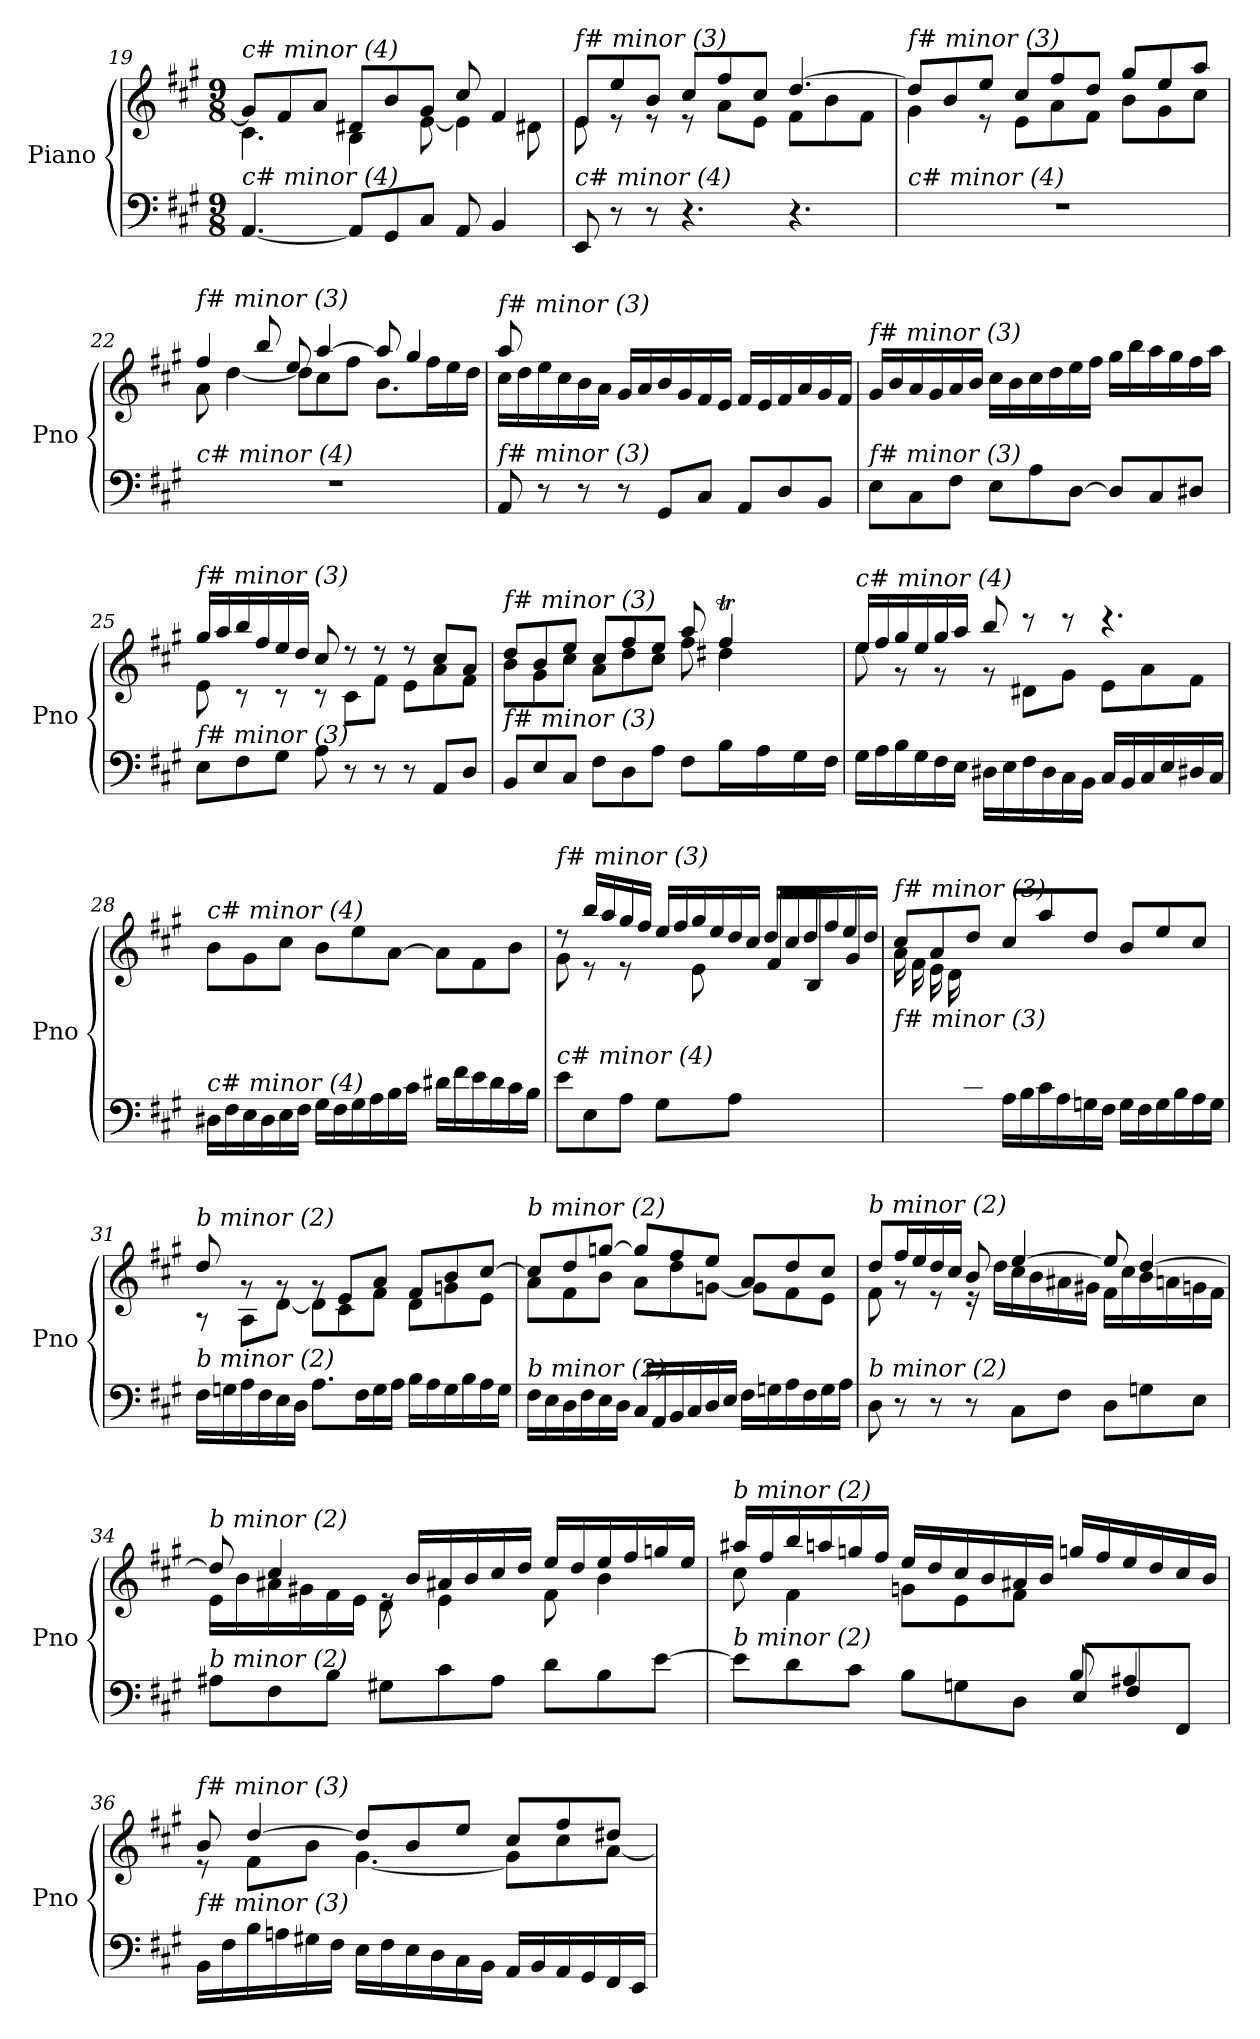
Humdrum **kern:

**kern	**kern
*part1	*part1
*staff2	*staff1
*I"Piano	*
*I'Pno	*
*clefF4	*clefG2
*k[f#c#g#]	*k[f#c#g#]
*M9/8	*M9/8
=19	=19
*	*^
!	!LO:TX:i:t=c# minor (4)	!
!LO:TX:i:t=c# minor (4)	!	!
[4.AA/	8g#/L]	4.c#\
.	8f#/	.
.	8a/J	.
8AA/L]	8d#X/L	4B\
8GG#/	8b/	.
8C#/J	8g#/J	[8e\
8AA/	8cc#/	4e\]
4BB/	4f#/	.
.	.	8d#X\
=20	=20	=20
!	!LO:TX:i:t=f# minor (3)	!
!LO:TX:i:t=c# minor (4)	!	!
8EE/	8e/L	8e\
8r	8ee/	8r
8r	8b/J	8r
4.r	8cc#/L	8r
.	8ff#/	8a\L
.	8cc#/J	8e\J
4.r	[4.dd/	8f#\L
.	.	8b\
.	.	8f#\J
!!LO:LB:g=z	!!
=21	=21	=21
!	!LO:TX:i:t=f# minor (3)	!
!LO:TX:i:t=c# minor (4)	!	!
8%9r	8dd/L]	4g#\
.	8b/	.
.	8ee/J	8r
.	8cc#/L	8e\L
.	8ff#/	8a\
.	8dd/J	8f#\J
.	8gg#/L	8b\L
.	8ee/	8g#\
.	8aa/J	8cc#\J
=22	=22	=22
!	!LO:TX:i:t=f# minor (3)	!
!LO:TX:i:t=c# minor (4)	!	!
8%9r	4ff#/	8a\
.	.	[4dd\
.	8bb/	.
.	8ee/	8dd\L]
.	[4aa/	8cc#\
.	.	8ff#\J
.	8aa/]	8.b\L
.	4gg#/	.
.	.	16ff#\L
.	.	16ee\
.	.	16dd\JJ
=23	=23	=23
*^	*	*
!	!	!LO:TX:i:t=f# minor (3)	!
!LO:TX:i:t=f# minor (3)	!	!	!
8ryy	8AA/	16cc#\LL	8aa/
.	.	16dd\	.
1ryy	8r	16ee\	1ryy
.	.	16cc#\	.
.	8r	16b\	.
.	.	16a\JJ	.
.	8r	16g#/LL	.
.	.	16a/	.
.	8GG#/L	16b/	.
.	.	16g#/	.
.	8C#/J	16f#/	.
.	.	16e/JJ	.
.	8AA/L	16f#/LL	.
.	.	16e/	.
.	8D/	16f#/	.
.	.	16a/	.
.	8BB/J	16g#/	.
.	.	16f#/JJ	.
*v	*v	*	*
*	*v	*v
!!LO:LB:g=z
=24	=24
!	!LO:TX:i:t=f# minor (3)
!LO:TX:i:t=f# minor (3)	!
8E\L	16g#/LL
.	16b/
8C#\	16a/
.	16g#/
8F#\J	16a/
.	16b/JJ
8E\L	16cc#\LL
.	16b\
8A\	16cc#\
.	16dd\
[8D\J	16ee\
.	16ff#\JJ
8D/L]	16gg#\LL
.	16bb\
8C#/	16aa\
.	16gg#\
8D#X/J	16ff#\
.	16aa\JJ
=25	=25
*	*^
!	!LO:TX:i:t=f# minor (3)	!
!LO:TX:i:t=f# minor (3)	!	!
8E\L	16gg#/LL	8e\
.	16aa/	.
8F#\	16bb/	8r
.	16ff#/	.
8G#\J	16ee/	8r
.	16dd/JJ	.
8A\	8cc#/	8r
8r	8r	8c#\L
8r	8r	8f#\J
8r	8r	8e\L
8AA/L	8cc#/L	8a\
8D/J	8a/J	8f#\J
=26	=26	=26
*^	*	*^
!	!	!LO:TX:i:t=f# minor (3)	!	!
!LO:TX:i:t=f# minor (3)	!	!	!	!
2..ryy	8BB/L	8dd/L	8b\L	2..ryy
.	8E/	8b/	8g#\	.
.	8C#/J	8ee/J	8cc#\J	.
.	8F#\L	8cc#/L	8a\L	.
.	8D\	8ff#/	8dd\	.
.	8A\J	8ee/J	8cc#\J	.
.	8F#\L	8aa/	8ff#\	.
4ryy	16B\L	4ff#T/	4dd#X\	32gg#yy
.	.	.	.	32ff#yy
.	16A\	.	.	32gg#yy
.	.	.	.	32ff#yy
.	16G#\	.	.	32gg#yy
.	.	.	.	16.ff#yy
.	16F#\JJ	.	.	.
*	*	*	*v	*v
!!LO:LB:g=z
=27	=27	=27	=27
!	!	!LO:TX:i:t=c# minor (4)	!
!LO:TX:i:t=c# minor (4)	!	!	!
*v	*v	*	*
16G#\LL	16ee/LL	8ee\
16A\	16ff#/	.
16B\	16gg#/	8r
16G#\	16ee/	.
16F#\	16gg#/	8r
16E\JJ	16aa/JJ	.
16D#X\LL	8bb/	8r
16E\	.	.
16F#\	8r	8d#X\L
16D#\	.	.
16C#\	8r	8g#\J
16BB\JJ	.	.
16C#/LL	4.r	8e\L
16BB/	.	.
16C#/	.	8a\
16E/	.	.
16D#X/	.	8f#\J
16C#/JJ	.	.
*	*v	*v
=28	=28
!	!LO:TX:i:t=c# minor (4)
!LO:TX:i:t=c# minor (4)	!
16D#X\LL	8b\L
16F#\	.
16E\	8g#\
16D#\	.
16E\	8cc#\J
16F#\JJ	.
16G#\LL	8b\L
16F#\	.
16G#\	8ee\
16A\	.
16B\	[8a\J
16c#\JJ	.
16d#X\LL	8a\L]
16f#\	.
16e\	8f#\
16d#\	.
16c#\	8b\J
16B\JJ	.
!!LO:LB:g=z
=29	=29
*^	*^
*	*	*	*^
!	!	!LO:TX:i:t=f# minor (3)	!	!
!LO:TX:i:t=c# minor (4)	!	!	!	!
4.ryy	8e\L	8rdd	8g#\	2ryy
.	8E\	16bb/LL	8r	.
.	.	16aa/	.	.
.	8A\J	16gg#/	8r	.
.	.	16ff#/JJ	.	.
2.ryy	8G#\L	16ee/LL	2.ryy	.
.	.	16ff#/	.	.
.	8ryy	16gg#/	.	8e\
.	.	16ee/	.	.
.	8A\J	16dd/	.	8ryy
.	.	16cc#/JJ	.	.
.	4.ryy	16dd/LL	.	8f#/L
.	.	16cc#/	.	.
.	.	16dd/	.	8B/
.	.	16ff#/	.	.
.	.	16ee/	.	8g#/J
.	.	16dd/JJ	.	.
*v	*v	*	*	*
*	*	*v	*v
=30	=30	=30
!	!LO:TX:i:t=f# minor (3)	!
!LO:TX:i:t=f# minor (3)	!	!
4ryy	8cc#/L	16a\LL
.	.	16f#\
.	8a/	16e\
.	.	16d\
16c#/	8dd/J	2..ryy
16B/JJ	.	.
16A\LL	8cc#/L	.
16B\	.	.
16c#\	8aa/	.
16A\	.	.
16Gn\	8dd/J	.
16F#\JJ	.	.
16G\LL	8b/L	.
16F#\	.	.
16G\	8ee/	.
16B\	.	.
16A\	8cc#/J	.
16G\JJ	.	.
!!LO:PB:g=z	!!
=31	=31	=31
!	!LO:TX:i:t=b minor (2)	!
!LO:TX:i:t=b minor (2)	!	!
16F#\LL	8dd/	8r
16Gn\	.	.
16A\	8rg	8A\L
16F#\	.	.
16E\	8rg	[8d\J
16D\JJ	.	.
8.A\L	8rg	8d\L]
.	8e/L	8c#\
16F#\L	.	.
16G\	8a/J	8f#\J
16A\JJ	.	.
16B\LL	8f#/L	8d\L
16A\	.	.
16G\	8b/	8gn\
16B\	.	.
16A\	[8cc#/J	8e\J
16G\JJ	.	.
!!LO:LB:g=z	!!
=32	=32	=32
!	!LO:TX:i:t=b minor (2)	!
!LO:TX:i:t=b minor (2)	!	!
16F#\LL	8cc#/L]	8a\L
16E\	.	.
16D\	8dd/	8f#\
16F#\	.	.
16E\	[8ggn/J	8b\J
16D\JJ	.	.
16C#/LL	8gg/L]	8a\L
16AA/	.	.
16BB/	8ff#/	8dd\
16C#/	.	.
16D/	8ee/J	[8gn\J
16E/JJ	.	.
16F#\LL	8a/L	8g\L]
16Gn\	.	.
16A\	8dd/	8f#\
16F#\	.	.
16G\	8cc#/J	8e\J
16A\JJ	.	.
=33	=33	=33
!	!LO:TX:i:t=b minor (2)	!
!LO:TX:i:t=b minor (2)	!	!
8D\	8dd/L	8f#\
8r	16ff#/L	8r
.	16ee/	.
8r	16dd/	8r
.	16cc#/JJ	.
8r	8b/	16r
.	.	16dd\LL
8C#\L	[4ee/	16cc#\
.	.	16b\
8F#\J	.	16a#X\
.	.	16g#X\JJ
8D\L	8ee/]	16f#\LL
.	.	16cc#\
8Gn\	[4dd/	16b\
.	.	16an\
8E\J	.	16gn\
.	.	16f#\JJ
!!LO:LB:g=z	!!
=34	=34	=34
!	!LO:TX:i:t=b minor (2)	!
!LO:TX:i:t=b minor (2)	!	!
8A#X\L	8dd/]	16e\LL
.	.	16b\
8F#\	4cc#/	16a#X\
.	.	16g#X\
8B\J	.	16f#\
.	.	16e\JJ
8G#X\L	16re	8d\
.	16b/LL	.
8c#\	16a#X/	4e\
.	16b/	.
8A#\J	16cc#/	.
.	16dd/JJ	.
8d\L	16ee/LL	8f#\
.	16dd/	.
8B\	16ee/	4b\
.	16ff#/	.
[8e\J	16ggn/	.
.	16ee/JJ	.
=35	=35	=35
*^	*	*
!	!	!LO:TX:i:t=b minor (2)	!
!LO:TX:i:t=b minor (2)	!	!	!
2.ryy	8e\L]	16aa#X/LL	8cc#\
.	.	16ff#/	.
.	8d\	16bb/	4f#\
.	.	16aan/	.
.	8c#\J	16ggn/	.
.	.	16ff#/JJ	.
.	8B\L	16ee/LL	8gn\L
.	.	16dd/	.
.	8Gn\	16cc#/	8e\
.	.	16b/	.
.	8D\J	16a#X/	8f#\J
.	.	16b/JJ	.
8B/	8E/L	16ggn/LL	4.ryy
.	.	16ff#/	.
4A#X/	8F#/	16ee/	.
.	.	16dd/	.
.	8FF#/J	16cc#/	.
.	.	16b/JJ	.
*v	*v	*	*
!!LO:LB:g=z	!!
=36	=36	=36
!	!LO:TX:i:t=f# minor (3)	!
!LO:TX:i:t=f# minor (3)	!	!
16BB\LL	8b/	8r
16F#\	.	.
16B\	[4dd/	8f#\L
16An\	.	.
16G#X\	.	8b\J
16F#\JJ	.	.
16E\LL	8dd/L]	[4.g#\
16F#\	.	.
16E\	8b/	.
16D\	.	.
16C#\	8ee/J	.
16BB\JJ	.	.
16AA/LL	8cc#/L	8g#\L]
16BB/	.	.
16AA/	8ff#/	8cc#\
16GG#/	.	.
16FF#/	8dd#X/J	[8a\J
16EE/JJ	.	.
*	*v	*v
=	=
*-	*-
